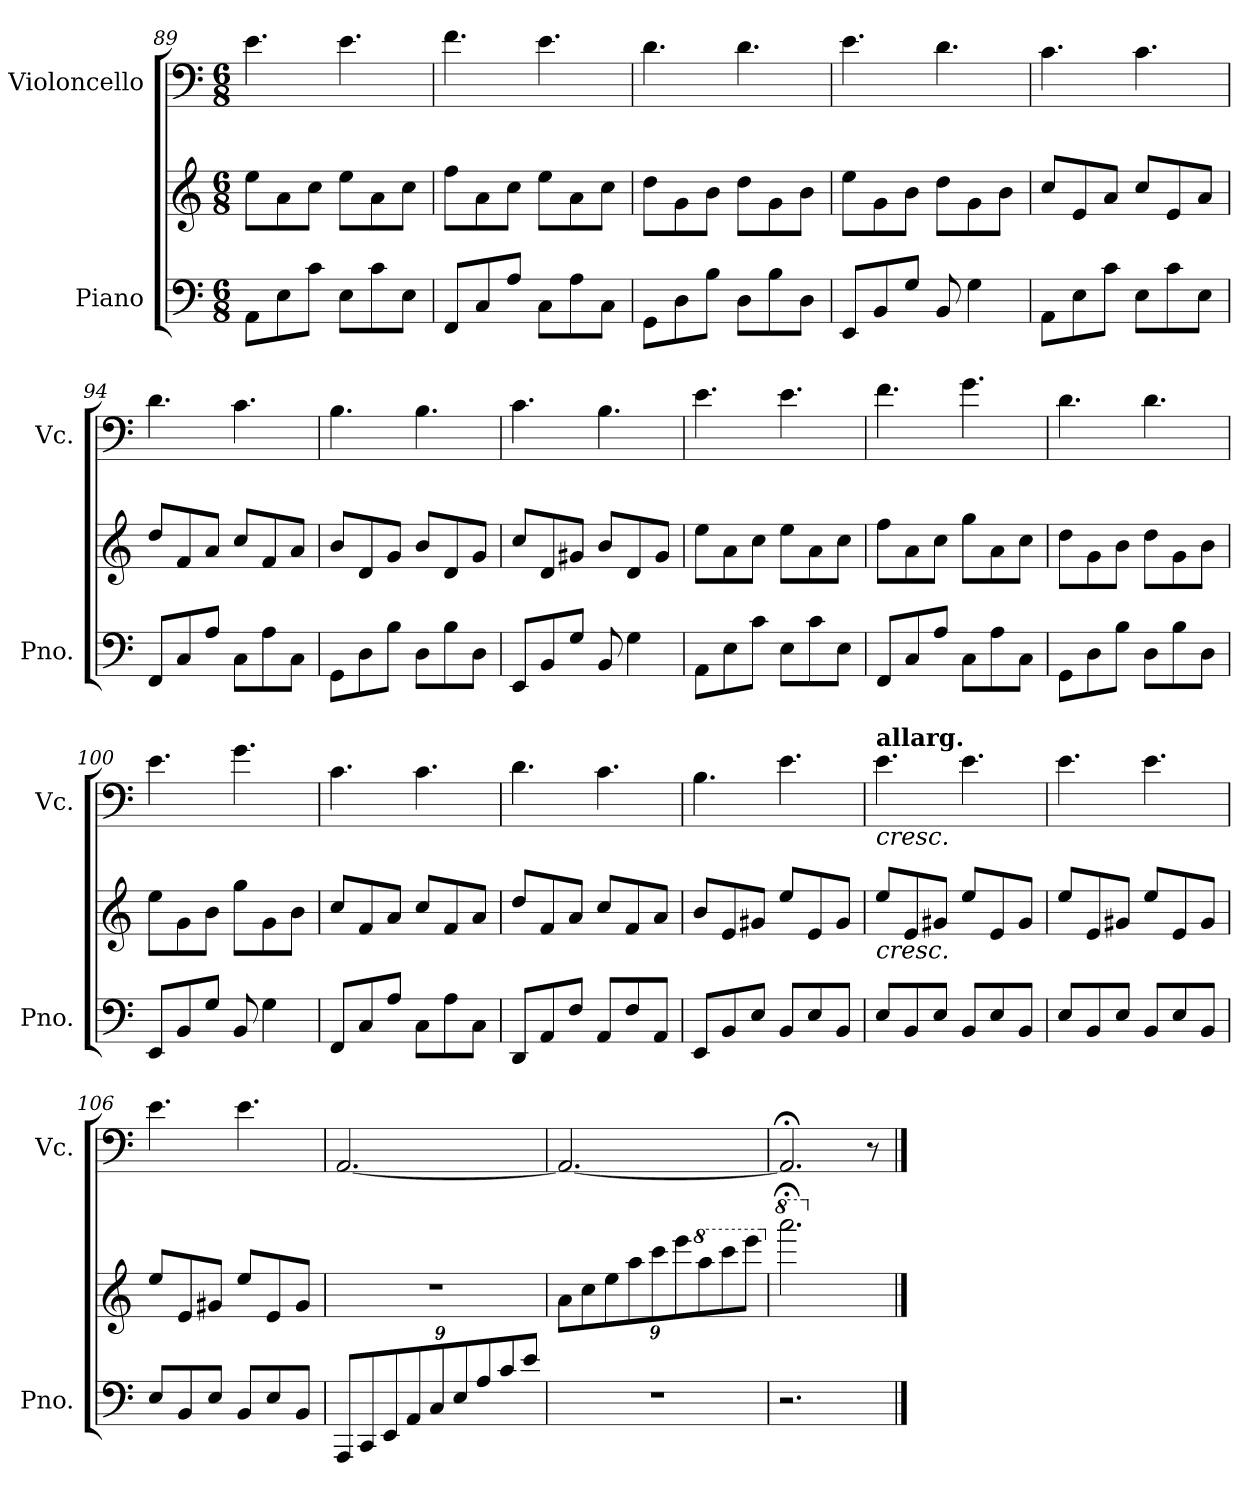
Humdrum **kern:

**kern	**kern	**kern
*part2	*part2	*part1
*staff3	*staff2	*staff1
*I"Piano	*	*I"Violoncello
*I'Pno.	*	*I'Vc.
!!LO:PB:g=z
*clefF4	*clefG2	*clefF4
*k[]	*k[]	*k[]
*M6/8	*M6/8	*M6/8
=89	=89	=89
8AA\L	8ee\L	4.e\
8E\	8a\	.
8c\J	8cc\J	.
8E\L	8ee\L	4.e\
8c\	8a\	.
8E\J	8cc\J	.
=90	=90	=90
8FF/L	8ff\L	4.f\
8C/	8a\	.
8A/J	8cc\J	.
8C\L	8ee\L	4.e\
8A\	8a\	.
8C\J	8cc\J	.
=91	=91	=91
8GG\L	8dd\L	4.d\
8D\	8g\	.
8B\J	8b\J	.
8D\L	8dd\L	4.d\
8B\	8g\	.
8D\J	8b\J	.
=92	=92	=92
8EE/L	8ee\L	4.e\
8BB/	8g\	.
8G/J	8b\J	.
8BB/	8dd\L	4.d\
4G\	8g\	.
.	8b\J	.
=93	=93	=93
8AA\L	8cc/L	4.c\
8E\	8e/	.
8c\J	8a/J	.
8E\L	8cc/L	4.c\
8c\	8e/	.
8E\J	8a/J	.
=94	=94	=94
8FF/L	8dd/L	4.d\
8C/	8f/	.
8A/J	8a/J	.
8C\L	8cc/L	4.c\
8A\	8f/	.
8C\J	8a/J	.
=95	=95	=95
8GG\L	8b/L	4.B\
8D\	8d/	.
8B\J	8g/J	.
8D\L	8b/L	4.B\
8B\	8d/	.
8D\J	8g/J	.
!!LO:LB:g=z
=96	=96	=96
8EE/L	8cc/L	4.c\
8BB/	8d/	.
8G/J	8g#X/J	.
8BB/	8b/L	4.B\
4G\	8d/	.
.	8g#/J	.
=97	=97	=97
8AA\L	8ee\L	4.e\
8E\	8a\	.
8c\J	8cc\J	.
8E\L	8ee\L	4.e\
8c\	8a\	.
8E\J	8cc\J	.
=98	=98	=98
8FF/L	8ff\L	4.f\
8C/	8a\	.
8A/J	8cc\J	.
8C\L	8gg\L	4.g\
8A\	8a\	.
8C\J	8cc\J	.
=99	=99	=99
8GG\L	8dd\L	4.d\
8D\	8g\	.
8B\J	8b\J	.
8D\L	8dd\L	4.d\
8B\	8g\	.
8D\J	8b\J	.
=100	=100	=100
8EE/L	8ee\L	4.e\
8BB/	8g\	.
8G/J	8b\J	.
8BB/	8gg\L	4.g\
4G\	8g\	.
.	8b\J	.
=101	=101	=101
8FF/L	8cc/L	4.c\
8C/	8f/	.
8A/J	8a/J	.
8C\L	8cc/L	4.c\
8A\	8f/	.
8C\J	8a/J	.
!!LO:LB:g=z
=102	=102	=102
8DD/L	8dd/L	4.d\
8AA/	8f/	.
8F/J	8a/J	.
8AA/L	8cc/L	4.c\
8F/	8f/	.
8AA/J	8a/J	.
=103	=103	=103
8EE/L	8b/L	4.B\
8BB/	8e/	.
8E/J	8g#X/J	.
8BB/L	8ee/L	4.e\
8E/	8e/	.
8BB/J	8g#/J	.
=104	=104	=104
!	!	!LO:TX:a:B:t=allarg.
!	!	!LO:TX:b:i:t=cresc.
!	!LO:TX:b:i:t=cresc.	!
8E/L	8ee/L	4.e\
8BB/	8e/	.
8E/J	8g#X/J	.
8BB/L	8ee/L	4.e\
8E/	8e/	.
8BB/J	8g#/J	.
=105	=105	=105
8E/L	8ee/L	4.e\
8BB/	8e/	.
8E/J	8g#X/J	.
8BB/L	8ee/L	4.e\
8E/	8e/	.
8BB/J	8g#/J	.
=106	=106	=106
8E/L	8ee/L	4.e\
8BB/	8e/	.
8E/J	8g#X/J	.
8BB/L	8ee/L	4.e\
8E/	8e/	.
8BB/J	8g#/J	.
=107	=107	=107
*Xbrackettup	*	*
12AAA/L	2.r	[2.AA/
12CC/	.	.
12EE/	.	.
12AA/	.	.
12C/	.	.
12E/	.	.
12A/	.	.
12c/	.	.
12e/J	.	.
!!LO:LB:g=z
=108	=108	=108
*	*Xbrackettup	*
2.r	12a\L	2.AA/_
.	12cc\	.
.	12ee\	.
.	12aa\	.
.	12ccc\	.
.	12eee\	.
*	*8va	*
.	12aaa\	.
.	12cccc\	.
.	12eeee\J	.
=109	=109	=109
*	*X8va	*
*	*8va	*
2.r	2.aaaa;<\	2.AA;</]
*	*X8va	*
8ryy	8ryy	8r
==	==	==
*-	*-	*-
